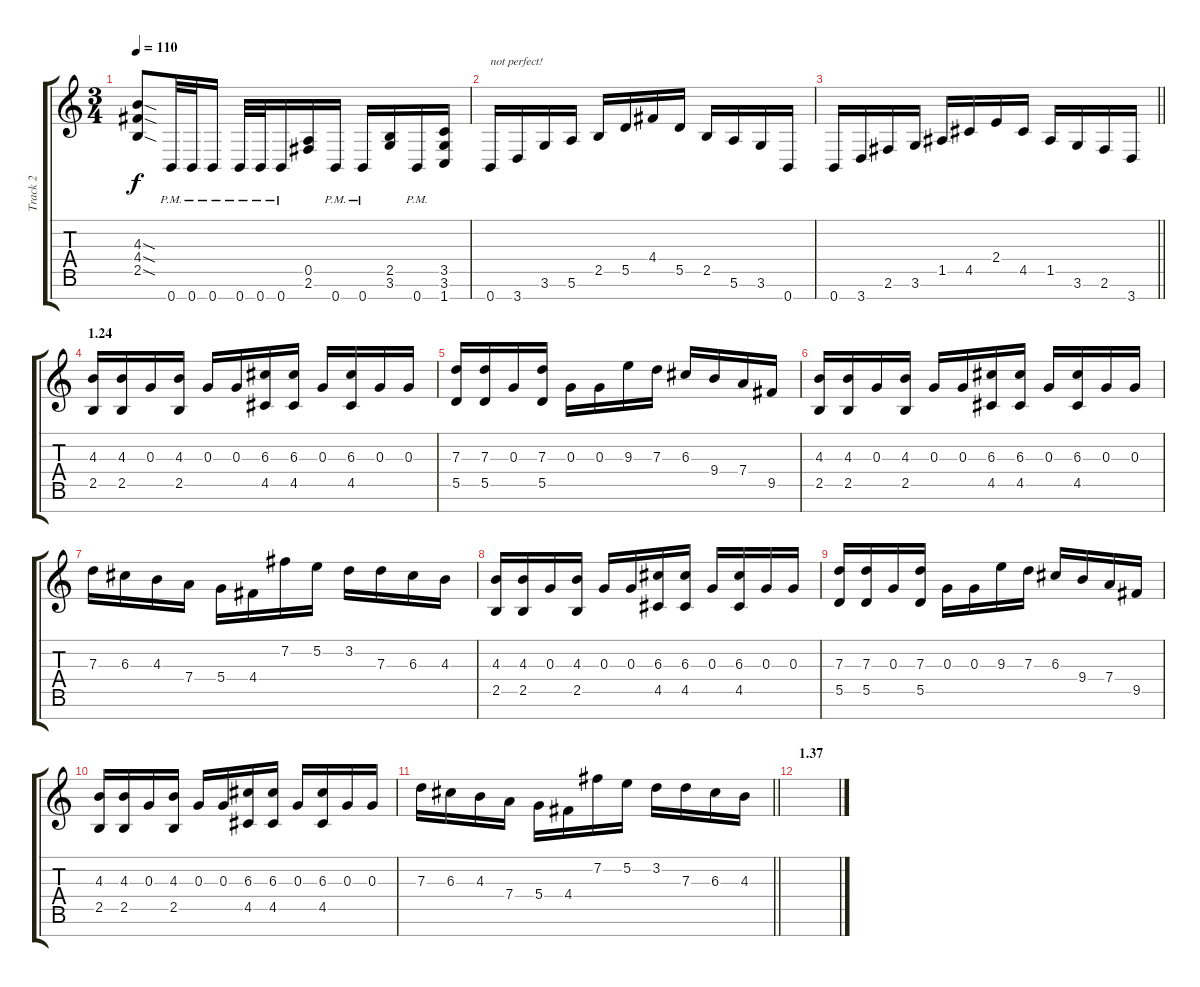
\track ("Track 2" "Track 2") {instrument distortionguitar}
\staff {score tabs}
\tuning (E4 B3 G3 D3 A2 E2 B1) {hide}
\ts (3 4)
\tempo 110
\clef g2
\ks c
(4.3{sod} 4.4{sod} 2.5{sod}).8{dy f} 0.7{pm}.32 0.7{pm}.32 0.7{pm}.16 0.7{pm}.32 0.7{pm}.32 0.7{pm}.16 (0.5 2.6).16 0.7{pm}.16 0.7{pm}.16 (2.5 3.6).16 0.7{pm}.16 (3.5 3.6 1.7).16 |
0.7.16{txt "not perfect!"} 3.7.16 3.6.16 5.6.16 2.5.16 5.5.16 4.4.16 5.5.16 2.5.16 5.6.16 3.6.16 0.7.16 |
\barLineRight lightlight
0.7.16 3.7.16 2.6.16 3.6.16 1.5.16 4.5.16 2.4.16 4.5.16 1.5.16 3.6.16 2.6.16 3.7.16 |
\section ("" "1.24")
(4.3 2.5).16 (4.3 2.5).16 0.3.16 (4.3 2.5).16 0.3.16 0.3.16 (6.3 4.5).16 (6.3 4.5).16 0.3.16 (6.3 4.5).16 0.3.16 0.3.16 |
(7.3 5.5).16 (7.3 5.5).16 0.3.16 (7.3 5.5).16 0.3.16 0.3.16 9.3.16 7.3.16 6.3.16 9.4.16 7.4.16 9.5.16 |
(4.3 2.5).16 (4.3 2.5).16 0.3.16 (4.3 2.5).16 0.3.16 0.3.16 (6.3 4.5).16 (6.3 4.5).16 0.3.16 (6.3 4.5).16 0.3.16 0.3.16 |
7.3.16 6.3.16 4.3.16 7.4.16 5.4.16 4.4.16 7.2.16 5.2.16 3.2.16 7.3.16 6.3.16 4.3.16 |
(4.3 2.5).16 (4.3 2.5).16 0.3.16 (4.3 2.5).16 0.3.16 0.3.16 (6.3 4.5).16 (6.3 4.5).16 0.3.16 (6.3 4.5).16 0.3.16 0.3.16 |
(7.3 5.5).16 (7.3 5.5).16 0.3.16 (7.3 5.5).16 0.3.16 0.3.16 9.3.16 7.3.16 6.3.16 9.4.16 7.4.16 9.5.16 |
(4.3 2.5).16 (4.3 2.5).16 0.3.16 (4.3 2.5).16 0.3.16 0.3.16 (6.3 4.5).16 (6.3 4.5).16 0.3.16 (6.3 4.5).16 0.3.16 0.3.16 |
\barLineRight lightlight
7.3.16 6.3.16 4.3.16 7.4.16 5.4.16 4.4.16 7.2.16 5.2.16 3.2.16 7.3.16 6.3.16 4.3.16 |
\section ("" "1.37")
